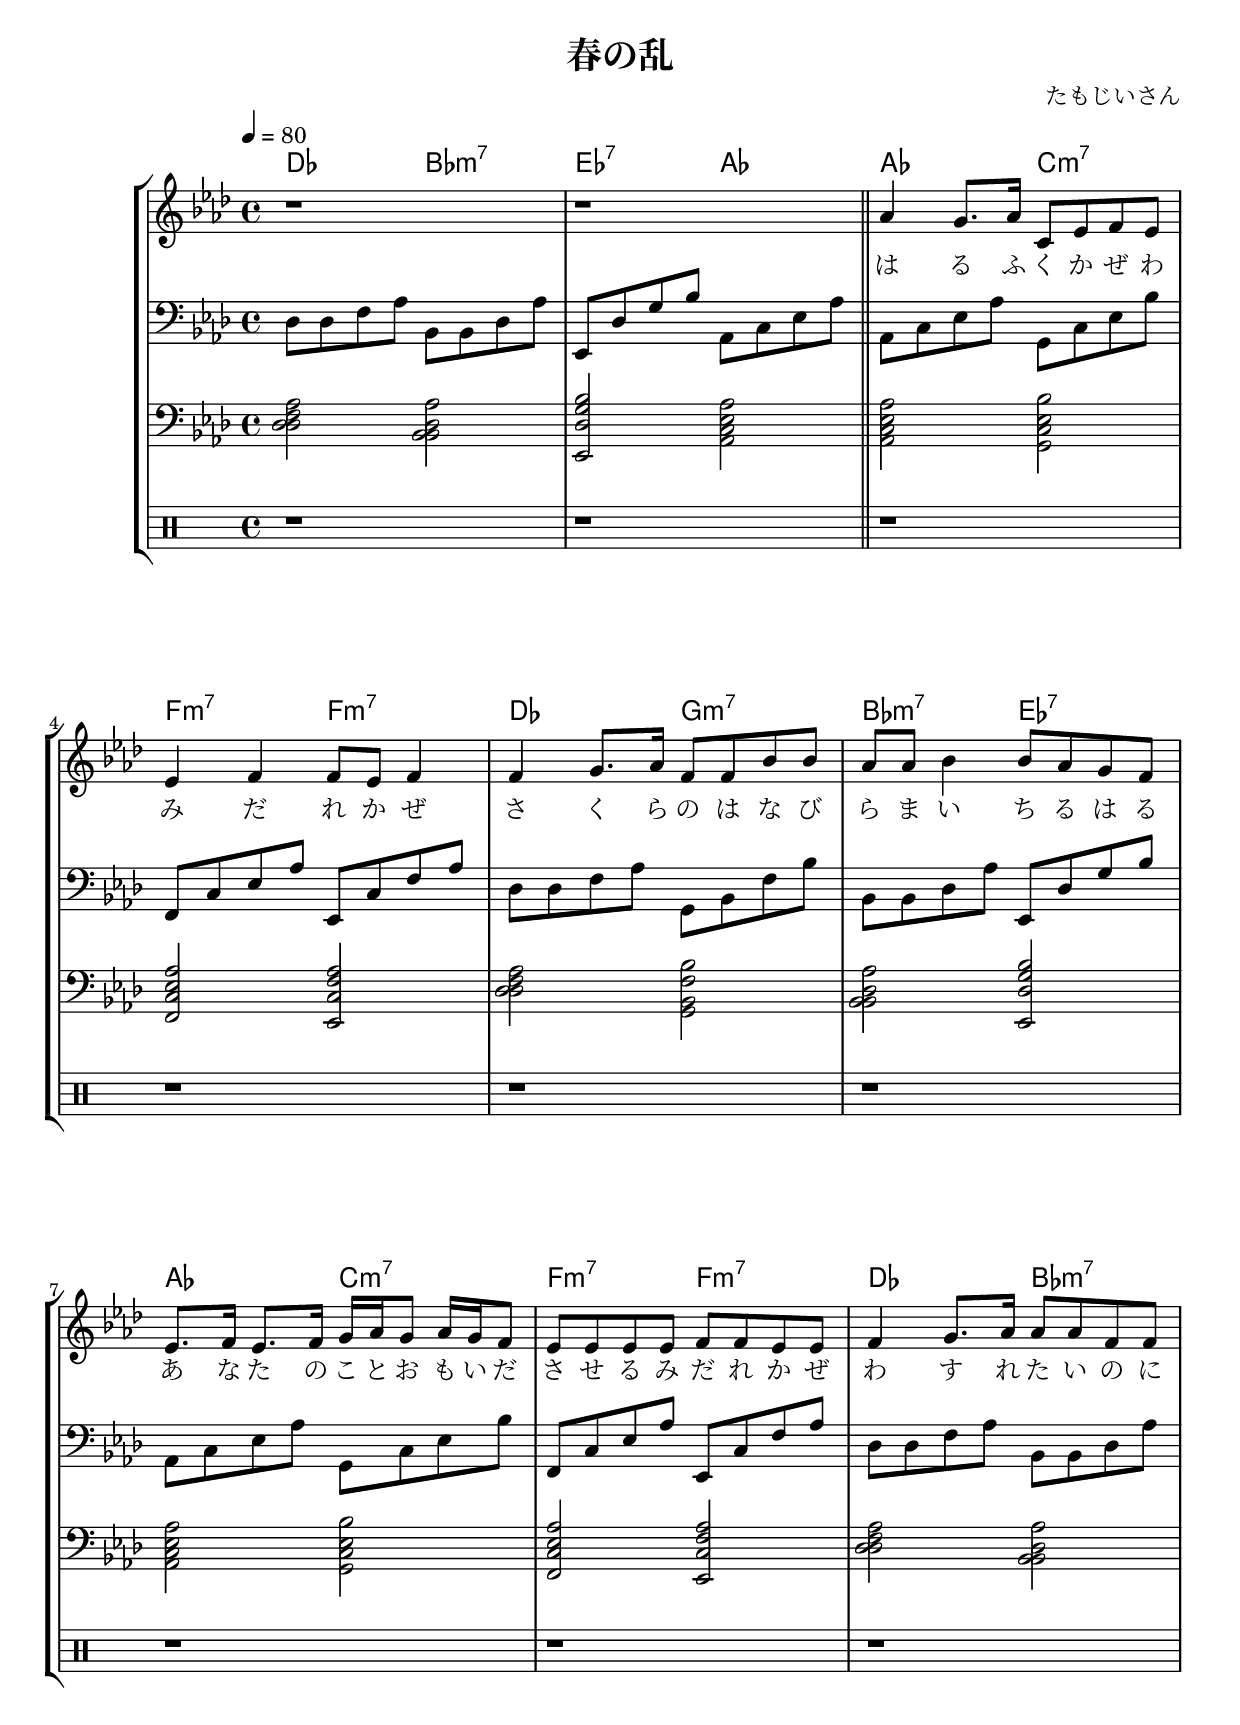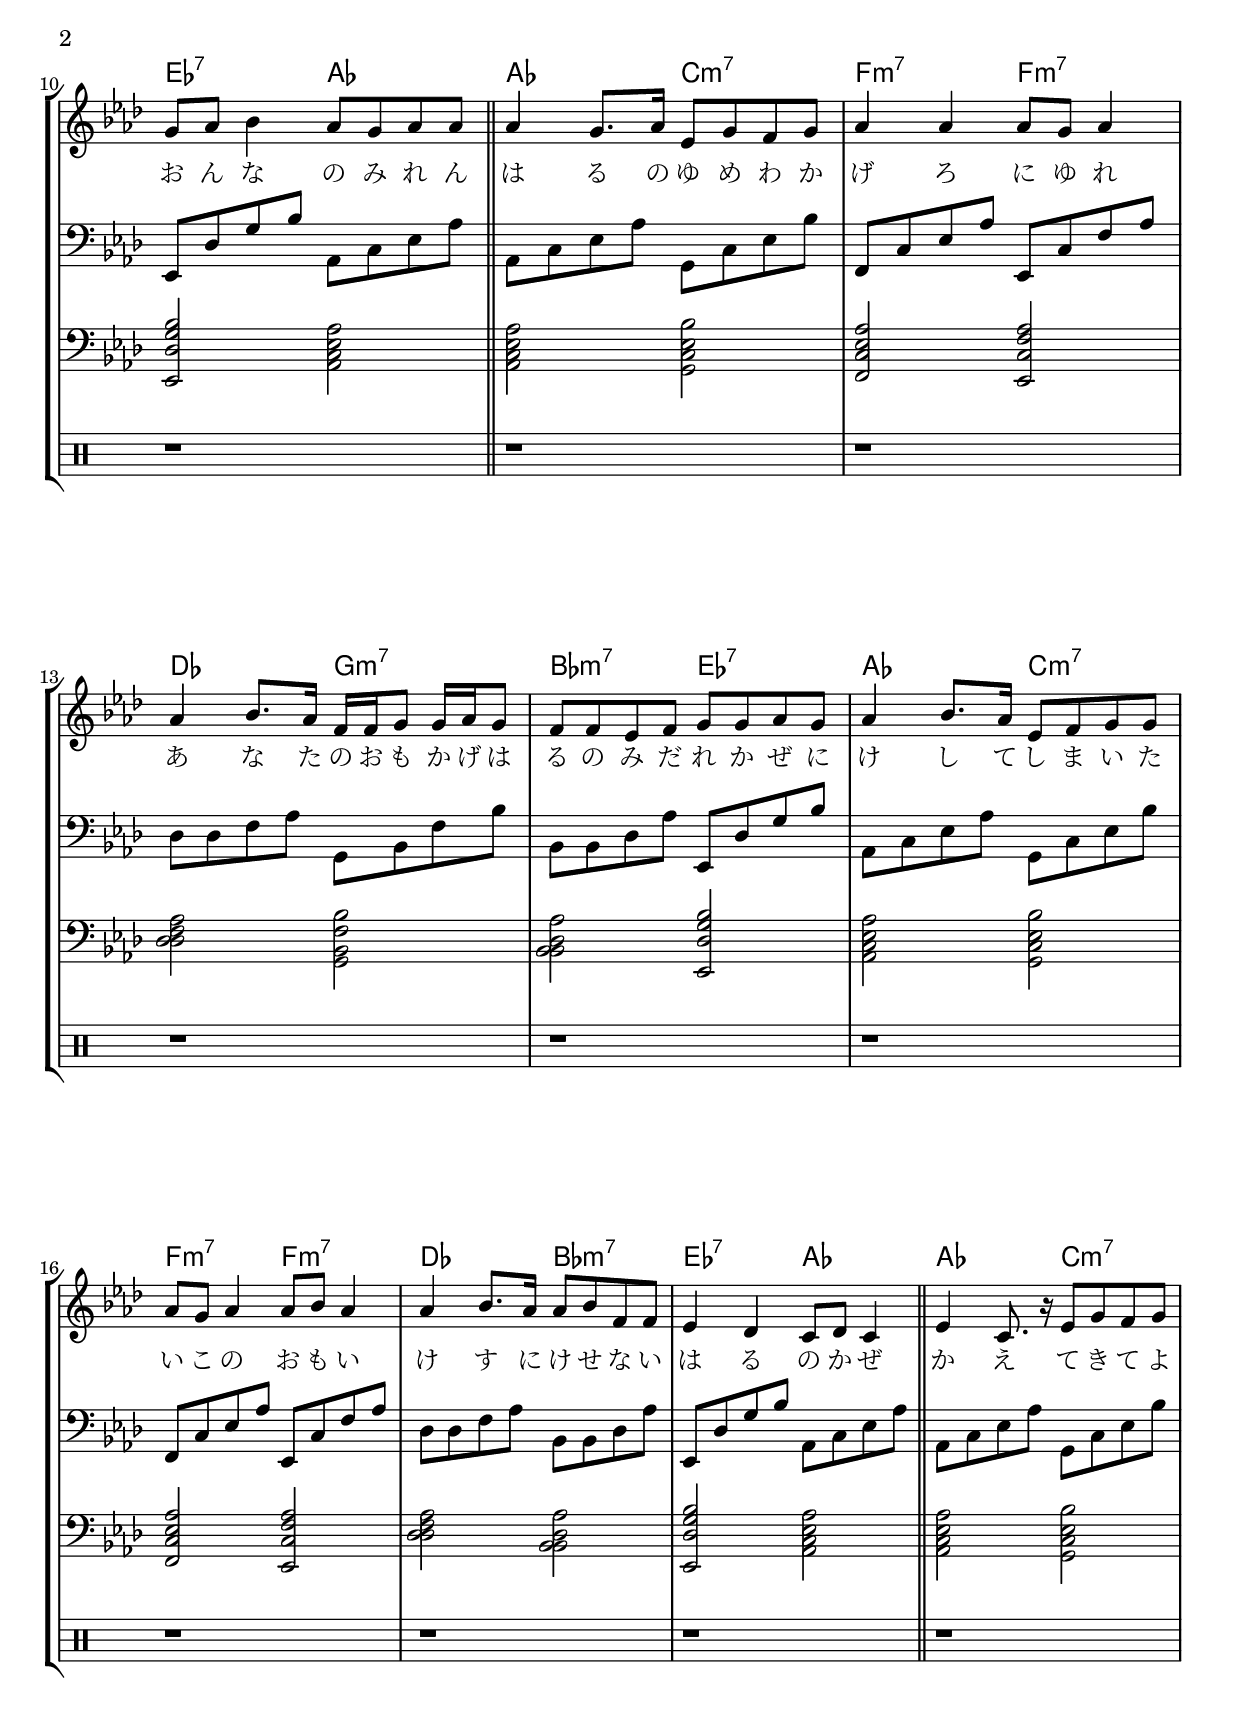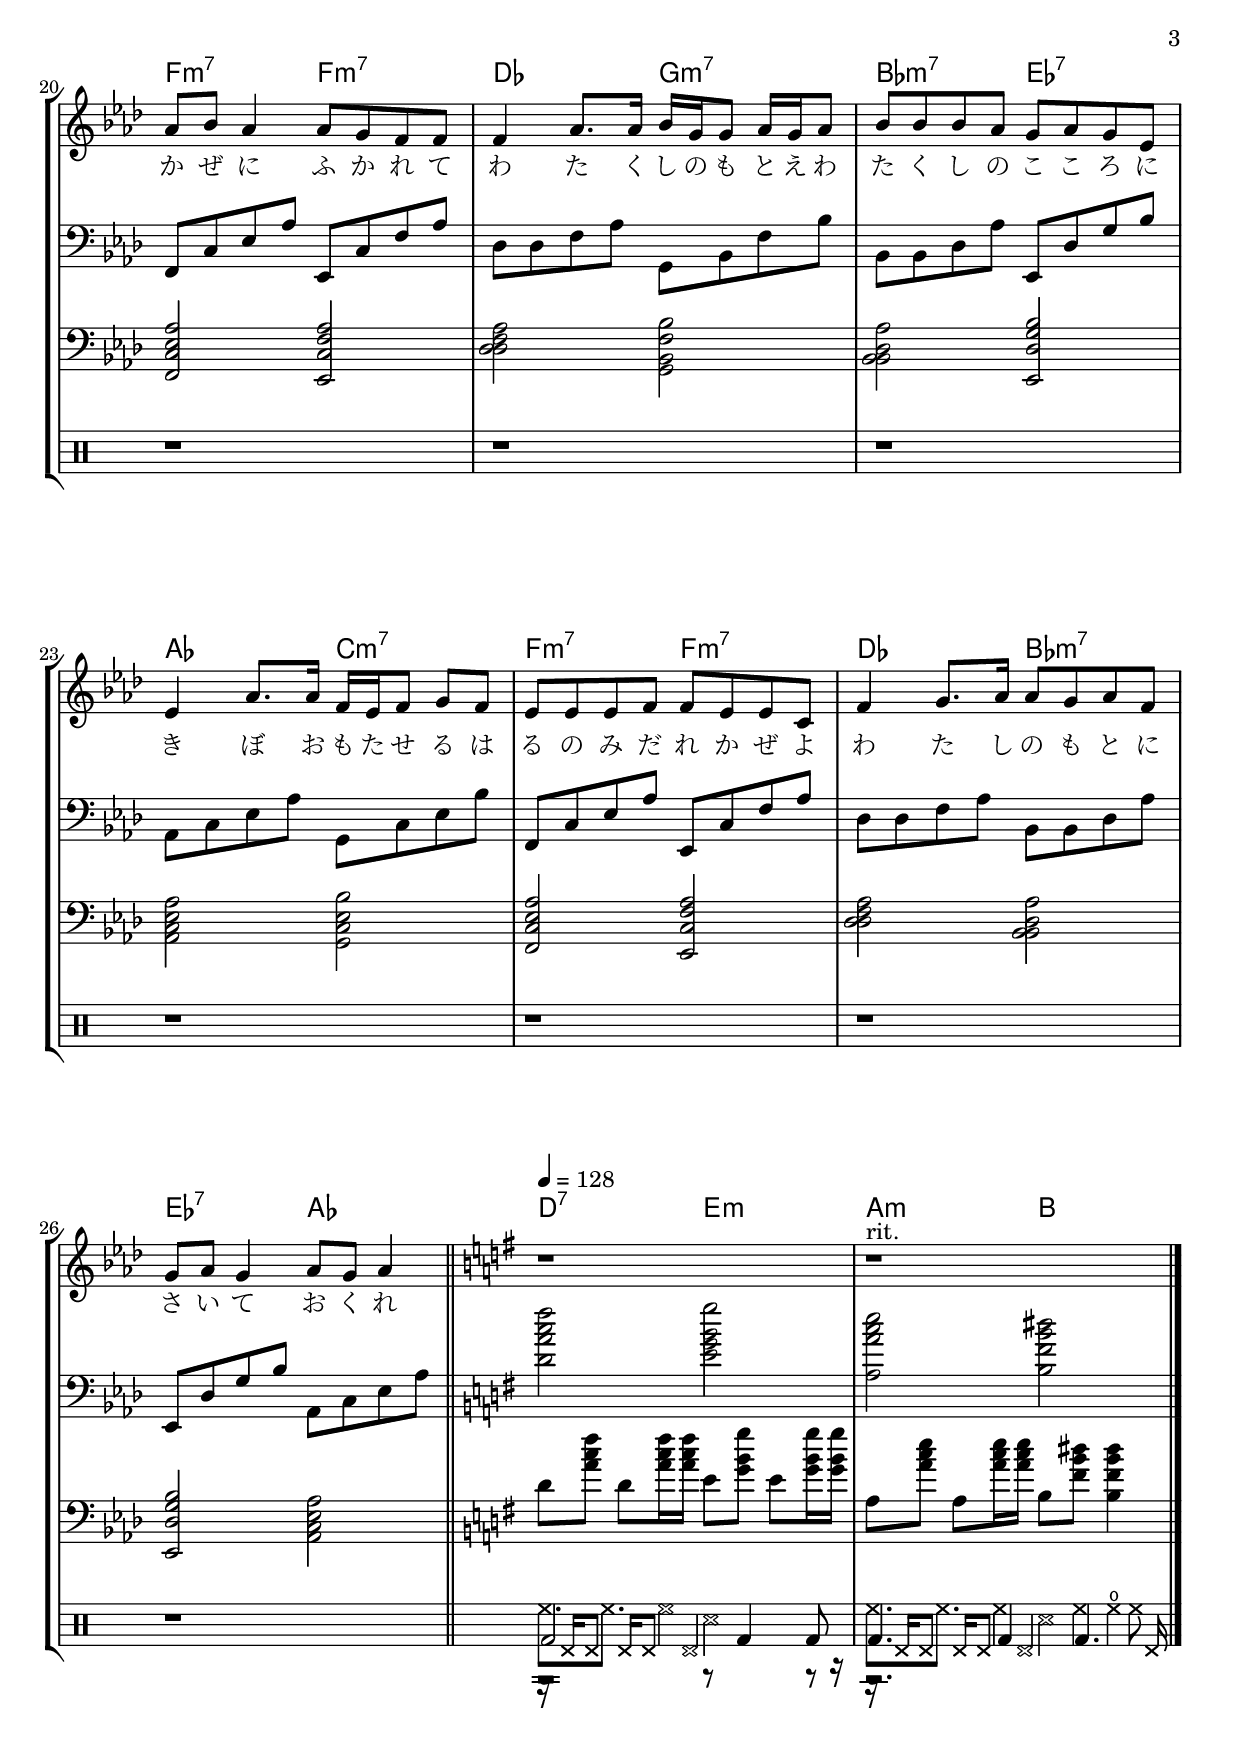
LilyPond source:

\version "2.12.1"

\header {
	title = \markup {春の乱}
	composer = \markup \center-column {たもじいさん}
}

harmony = \chordmode {
	des2 bes:min7 es:7 as 

	as c:min7 f:min7 f:min7 des g:min7 bes:min7 es:7 as c:min7 f:min7 f:min7 des bes:min7 es:7 as 

	as c:min7 f:min7 f:min7 des g:min7 bes:min7 es:7 as c:min7 f:min7 f:min7 des bes:min7 es:7 as 

	as c:min7 f:min7 f:min7 des g:min7 bes:min7 es:7 as c:min7 f:min7 f:min7 des bes:min7 es:7 as 

	d:7 e:m a:m b 
}

melody = {
	\key as \major
	\tempo 4 = 80
	r1 | r1   
	\set Staff.midiInstrument = #"fss0.35"
	 as'4  g'8.  as'16  c'8  es'8  f'8  es'8 
	es'4  f'4  f'8  es'8  f'4 
	f'4  g'8.  as'16  f'8  f'8  bes'8  bes'8 
	as'8  as'8  bes'4  bes'8  as'8  g'8  f'8 
	es'8.  f'16  es'8.  f'16  g'16  as'16  g'8  as'16  g'16  f'8 
	es'8  es'8  es'8  es'8  f'8  f'8  es'8  es'8 
	f'4  g'8.  as'16  as'8  as'8  f'8  f'8 
	g'8  as'8  bes'4  as'8  g'8  as'8  as'8
	\set Staff.midiInstrument = #"fss0.35"
	 as'4  g'8.  as'16  es'8  g'8  f'8  g'8 
	as'4  as'4  as'8  g'8  as'4 
	as'4  bes'8.  as'16  f'16  f'16  g'8  g'16  as'16  g'8 
	f'8  f'8  es'8  f'8  g'8  g'8  as'8  g'8 
	as'4  bes'8.  as'16  es'8  f'8  g'8  g'8 
	as'8  g'8  as'4  as'8  bes'8  as'4 
	as'4  bes'8.  as'16  as'8  bes'8  f'8  f'8 
	es'4  des'4  c'8  des'8  c'4
	\set Staff.midiInstrument = #"fss0.35"
	 es'4  c'8.  r16  es'8  g'8  f'8  g'8 
	as'8  bes'8  as'4  as'8  g'8  f'8  f'8 
	f'4  as'8.  as'16  bes'16  g'16  g'8  as'16  g'16  as'8 
	bes'8  bes'8  bes'8  as'8  g'8  as'8  g'8  es'8 
	es'4  as'8.  as'16  f'16  es'16  f'8  g'8  f'8 
	es'8  es'8  es'8  f'8  f'8  es'8  es'8  c'8 
	f'4  g'8.  as'16  as'8  g'8  as'8  f'8 
	g'8  as'8  g'4  as'8  g'8  as'4
	\key g \major
	\tempo 4 = 128
	r1 | r1^"rit." \bar "|."
}

words = \lyricmode {
	
	は  る  ふ  く  か  ぜ  わ  み  だ  れ  か  ぜ  さ  く  ら  の  は  な  び  ら  ま  い  ち  る  は  る  あ  な  た  の  こ  と  お  も  い  だ  さ  せ  る  み  だ  れ  か  ぜ  わ  す  れ  た  い  の  に  お  ん  な  の  み  れ  ん  
	は  る  の  ゆ  め  わ  か  げ  ろ  に  ゆ  れ  あ  な  た  の  お  も  か  げ  は  る  の  み  だ  れ  か  ぜ  に  け  し  て  し  ま  い  た  い  こ  の  お  も  い  け  す  に  け  せ  な  い  は  る  の  か  ぜ  
	か  え  て  き  て  よ  か  ぜ  に  ふ  か  れ  て  わ  た  く  し  の  も  と  え  わ  た  く  し  の  こ  こ  ろ  に  き  ぼ  お  も  た  せ  る  は  る  の  み  だ  れ  か  ぜ  よ  わ  た  し  の  も  と  に  さ  い  て  お  く  れ  
	
}

tempochange = {
	\tempo 4 = 80
	r1 | r1 \bar "||"
	\tempo 4 = 80
	r1 | r1 | r1 | r1 | r1 | r1 | r1 | r1 \bar "||"
	\tempo 4 = 80
	r1 | r1 | r1 | r1 | r1 | r1 | r1 | r1 \bar "||"
	\tempo 4 = 80
	r1 | r1 | r1 | r1 | r1 | r1 | r1 | r1 \bar "||"
	\tempo 4 = 128
	r1 | \tempo 4 = 96 r2 \tempo 4 = 85 r2 \bar "|."
}

mainacc = {
	\clef bass
	\set Staff.midiInstrument = #"Acoustic Guitar (steel)"
	\key as \major
	\tempo 4 = 80
	des8 des8 f8 as8
	bes,8 bes,8 des8 as8
	es,8 des8 g8 bes8
	as,8 c8 es8 as8
	\bar "||"

	\set Staff.midiInstrument = #"Acoustic Guitar (steel)"
	as,8 c8 es8 as8
	g,8 c8 es8 bes8
	f,8 c8 es8 as8
	es,8 c8 f8 as8
	des8 des8 f8 as8
	g,8 bes,8 f8 bes8
	bes,8 bes,8 des8 as8
	es,8 des8 g8 bes8
	as,8 c8 es8 as8
	g,8 c8 es8 bes8
	f,8 c8 es8 as8
	es,8 c8 f8 as8
	des8 des8 f8 as8
	bes,8 bes,8 des8 as8
	es,8 des8 g8 bes8
	as,8 c8 es8 as8
	\bar "||"

	\set Staff.midiInstrument = #"Acoustic Guitar (steel)"
	as,8 c8 es8 as8
	g,8 c8 es8 bes8
	f,8 c8 es8 as8
	es,8 c8 f8 as8
	des8 des8 f8 as8
	g,8 bes,8 f8 bes8
	bes,8 bes,8 des8 as8
	es,8 des8 g8 bes8
	as,8 c8 es8 as8
	g,8 c8 es8 bes8
	f,8 c8 es8 as8
	es,8 c8 f8 as8
	des8 des8 f8 as8
	bes,8 bes,8 des8 as8
	es,8 des8 g8 bes8
	as,8 c8 es8 as8
	\bar "||"

	\set Staff.midiInstrument = #"Acoustic Guitar (steel)"
	as,8 c8 es8 as8
	g,8 c8 es8 bes8
	f,8 c8 es8 as8
	es,8 c8 f8 as8
	des8 des8 f8 as8
	g,8 bes,8 f8 bes8
	bes,8 bes,8 des8 as8
	es,8 des8 g8 bes8
	as,8 c8 es8 as8
	g,8 c8 es8 bes8
	f,8 c8 es8 as8
	es,8 c8 f8 as8
	des8 des8 f8 as8
	bes,8 bes,8 des8 as8
	es,8 des8 g8 bes8
	as,8 c8 es8 as8
	\bar "||"

	\set Staff.midiInstrument = #"Alto Sax"
	\key g \major
	\tempo 4 = 128
	<d' a' c'' fis''>2
	<e' g' b' g''>2
	<a a' c'' e''>2
	<b fis' b' dis''>2
	\bar "|."
}

subacc = {
	\clef bass
	\set Staff.midiInstrument = #"Electric Guitar (clean)"
	\key as \major
	\tempo 4 = 80
	<des des f as>2
	<bes, bes, des as>2
	<es, des g bes>2
	<as, c es as>2
	\bar "||"

	\set Staff.midiInstrument = #"Electric Guitar (clean)"
	<as, c es as>2
	<g, c es bes>2
	<f, c es as>2
	<es, c f as>2
	<des des f as>2
	<g, bes, f bes>2
	<bes, bes, des as>2
	<es, des g bes>2
	<as, c es as>2
	<g, c es bes>2
	<f, c es as>2
	<es, c f as>2
	<des des f as>2
	<bes, bes, des as>2
	<es, des g bes>2
	<as, c es as>2
	\bar "||"

	\set Staff.midiInstrument = #"Electric Guitar (clean)"
	<as, c es as>2
	<g, c es bes>2
	<f, c es as>2
	<es, c f as>2
	<des des f as>2
	<g, bes, f bes>2
	<bes, bes, des as>2
	<es, des g bes>2
	<as, c es as>2
	<g, c es bes>2
	<f, c es as>2
	<es, c f as>2
	<des des f as>2
	<bes, bes, des as>2
	<es, des g bes>2
	<as, c es as>2
	\bar "||"

	\set Staff.midiInstrument = #"Electric Guitar (clean)"
	<as, c es as>2
	<g, c es bes>2
	<f, c es as>2
	<es, c f as>2
	<des des f as>2
	<g, bes, f bes>2
	<bes, bes, des as>2
	<es, des g bes>2
	<as, c es as>2
	<g, c es bes>2
	<f, c es as>2
	<es, c f as>2
	<des des f as>2
	<bes, bes, des as>2
	<es, des g bes>2
	<as, c es as>2
	\bar "||"

	\set Staff.midiInstrument = #"Tinkle Bell"
	\key g \major
	\tempo 4 = 128
	d'8 <a' c'' fis''> d' <a' c'' fis''>16 <a' c'' fis''>
	e'8 <g' b' g''> e' <g' b' g''>16 <g' b' g''>
	a8 <a' c'' e''> a <a' c'' e''>16 <a' c'' e''>
	b8 <fis' b' dis''>8 <b fis' b' dis''>4
	\bar "|."
}

percA = {
	\drummode {
	r1 |r1 \bar "||"
	r1 |r1 |r1 |r1 |r1 |r1 |r1 |r1 \bar "||"
	r1 |r1 |r1 |r1 |r1 |r1 |r1 |r1 \bar "||"
	r1 |r1 |r1 |r1 |r1 |r1 |r1 |r1 \bar "||"
	r1  |r2. hho4  \bar "|."
	}
}

percB = {
	\drummode {
	r1 |r1 \bar "||"
	r1 |r1 |r1 |r1 |r1 |r1 |r1 |r1 \bar "||"
	r1 |r1 |r1 |r1 |r1 |r1 |r1 |r1 \bar "||"
	r1 |r1 |r1 |r1 |r1 |r1 |r1 |r1 \bar "||"
	r16 hhp16 hhp8 hhp16 hhp8 hhp2 r16  |r16 hhp16 hhp8 hhp16 hhp8 hhp2 hhp16  \bar "|."
	}
}

percC = {
	\drummode {
	r1 |r1 \bar "||"
	r1 |r1 |r1 |r1 |r1 |r1 |r1 |r1 \bar "||"
	r1 |r1 |r1 |r1 |r1 |r1 |r1 |r1 \bar "||"
	r1 |r1 |r1 |r1 |r1 |r1 |r1 |r1 \bar "||"
	hh8. hh8. hh2 r8  |hh8. hh8. hh4 hh4 hh8  \bar "|."
	}
}

percD = {
	\drummode {
	r1 |r1 \bar "||"
	r1 |r1 |r1 |r1 |r1 |r1 |r1 |r1 \bar "||"
	r1 |r1 |r1 |r1 |r1 |r1 |r1 |r1 \bar "||"
	r1 |r1 |r1 |r1 |r1 |r1 |r1 |r1 \bar "||"
	r2 ss2  |r2 ss2  \bar "|."
	}
}

percE = {
	\drummode {
	r1 |r1 \bar "||"
	r1 |r1 |r1 |r1 |r1 |r1 |r1 |r1 \bar "||"
	r1 |r1 |r1 |r1 |r1 |r1 |r1 |r1 \bar "||"
	r1 |r1 |r1 |r1 |r1 |r1 |r1 |r1 \bar "||"
	bd2 r8 bd4 bd8  |bd4. bd4 bd4.  \bar "|."
	}
}

\score {
	<<
		\new StaffGroup <<
			\new ChordNames {\harmony}
			\new Voice = "melody" {\melody}
			\new Lyrics \lyricsto "melody" \words
			\new Staff = "mainacc" {\mainacc}
			\new Staff = "subacc" {\subacc}
			\new DrumStaff <<
				\new DrumVoice {\percA}
				\new DrumVoice {\percB}
				\new DrumVoice {\percC}
				\new DrumVoice {\percD}
				\new DrumVoice {\percE}
			>>
		>>
	>>
	\layout { }
}
